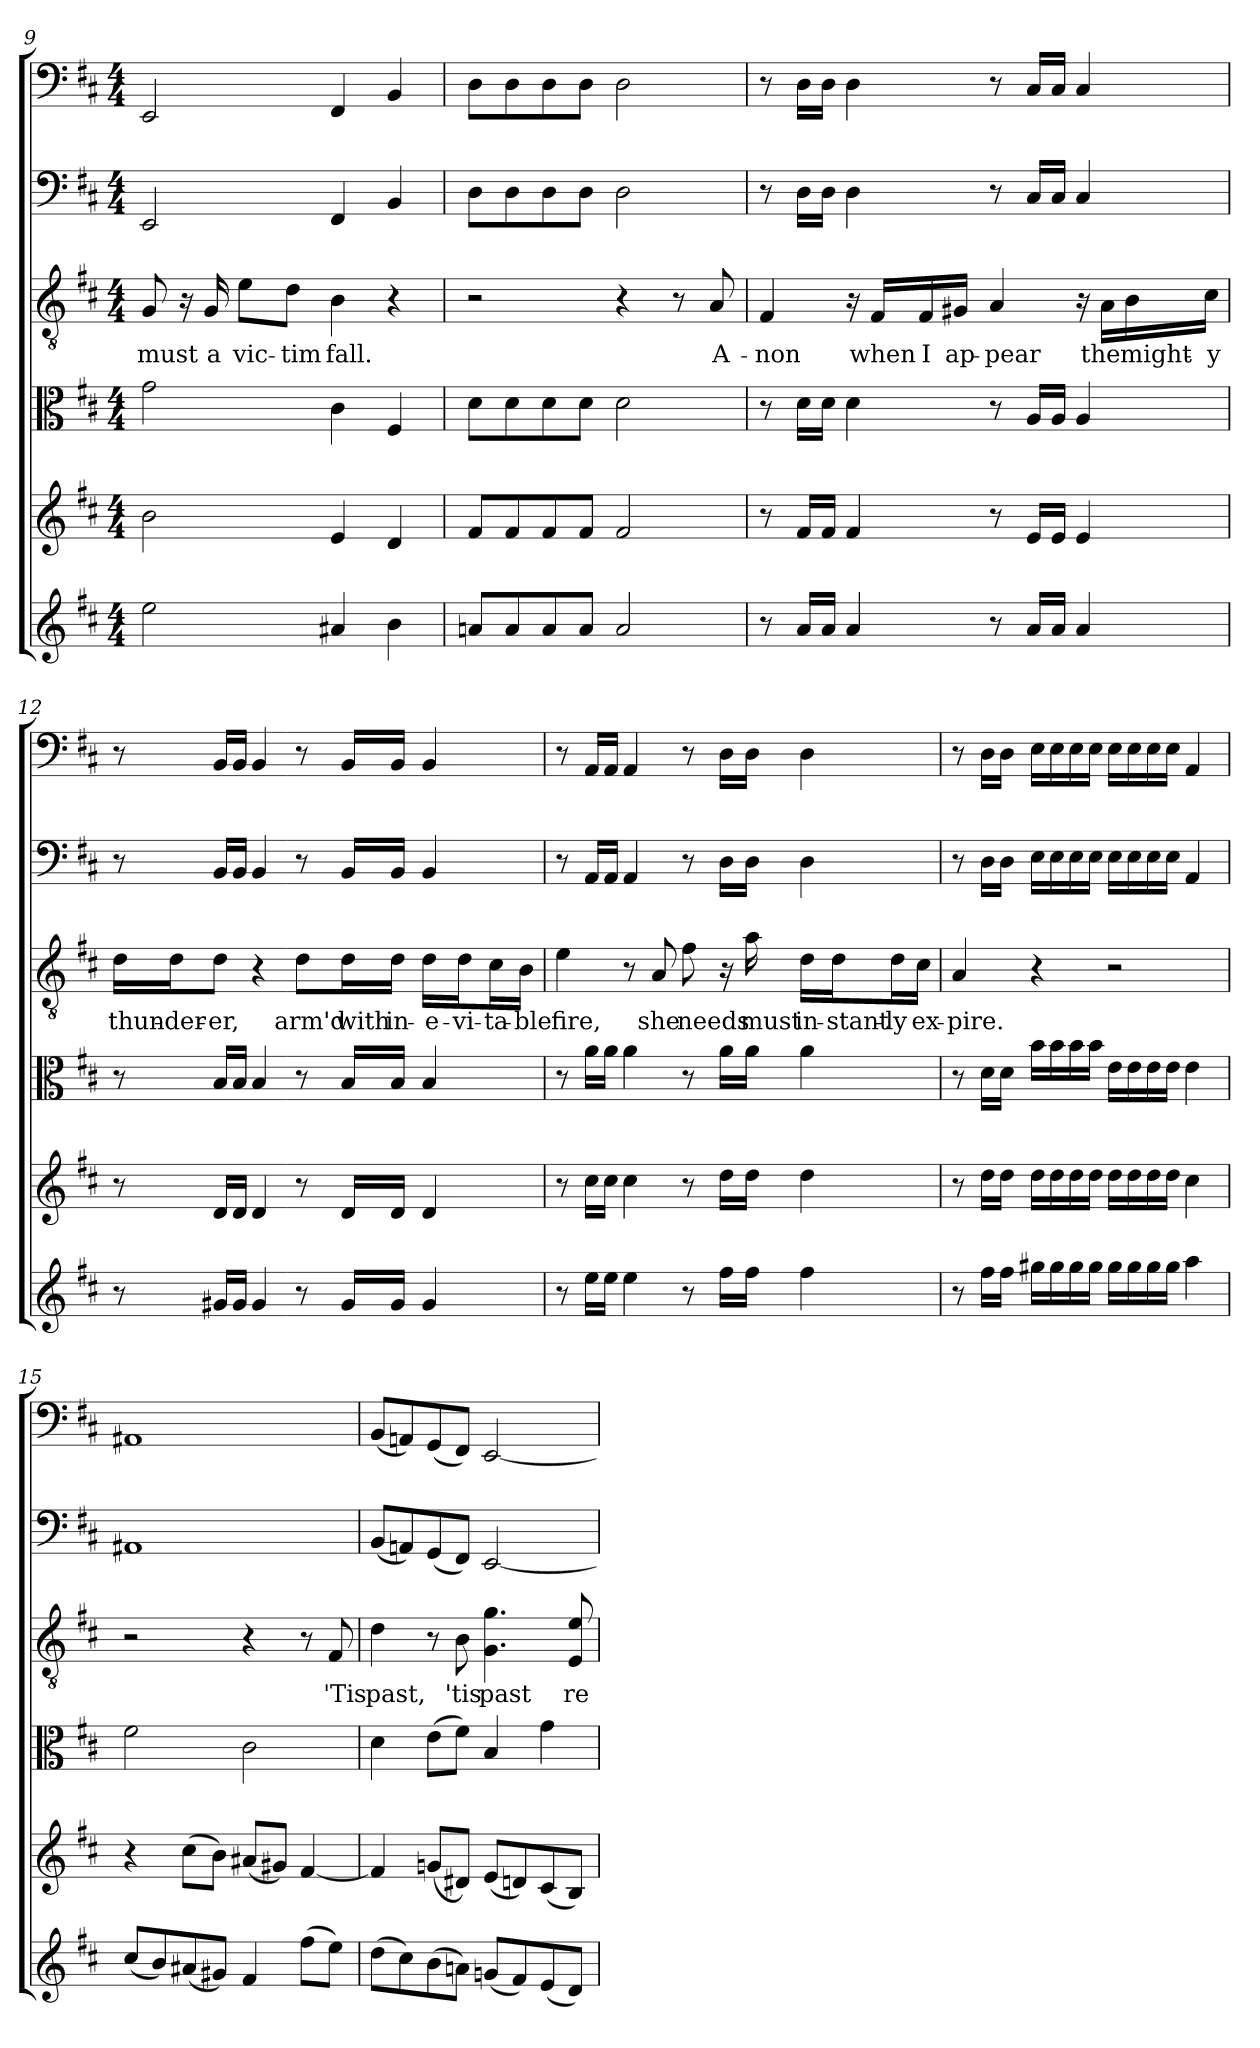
**kern	**kern	**kern	**kern	**text	**kern	**kern
*part6	*part5	*part4	*part3	*part3	*part2	*part1
*staff6	*staff5	*staff4	*staff3	*staff3	*staff2	*staff1
*clefG2	*clefG2	*clefC3	*clefGv2	*	*clefF4	*clefF4
*k[f#c#]	*k[f#c#]	*k[f#c#]	*k[f#c#]	*	*k[f#c#]	*k[f#c#]
*b:	*b:	*b:	*b:	*	*b:	*b:
*M4/4	*M4/4	*M4/4	*M4/4	*	*M4/4	*M4/4
=9	=9	=9	=9	=9	=9	=9
2ee\	2b\	2g\	8G/	must	2EE/	2EE/
.	.	.	16r	.	.	.
.	.	.	16G/	a	.	.
.	.	.	8e\L	vic-	.	.
.	.	.	8d\J	-tim	.	.
4a#X/	4e/	4c#\	4B\	fall.	4FF#/	4FF#/
4b\	4d/	4F#/	4r	.	4BB/	4BB/
=10	=10	=10	=10	=10	=10	=10
8an/L	8f#/L	8d\L	2r	.	8D\L	8D\L
8a/	8f#/	8d\	.	.	8D\	8D\
8a/	8f#/	8d\	.	.	8D\	8D\
8a/J	8f#/J	8d\J	.	.	8D\J	8D\J
2a/	2f#/	2d\	4r	.	2D\	2D\
.	.	.	8r	.	.	.
.	.	.	8A/	A-	.	.
=11	=11	=11	=11	=11	=11	=11
8r	8r	8r	4F#/	-non	8r	8r
16a/LL	16f#/LL	16d\LL	.	.	16D\LL	16D\LL
16a/JJ	16f#/JJ	16d\JJ	.	.	16D\JJ	16D\JJ
4a/	4f#/	4d\	16r	.	4D\	4D\
.	.	.	16F#/LL	when	.	.
.	.	.	16F#/	I	.	.
.	.	.	16G#X/JJ	ap-	.	.
8r	8r	8r	4A/	-pear	8r	8r
16a/LL	16e/LL	16A/LL	.	.	16C#/LL	16C#/LL
16a/JJ	16e/JJ	16A/JJ	.	.	16C#/JJ	16C#/JJ
4a/	4e/	4A/	16r	.	4C#/	4C#/
.	.	.	16A\LL	the	.	.
.	.	.	16B\	might-	.	.
.	.	.	16c#\JJ	-y	.	.
=12	=12	=12	=12	=12	=12	=12
8r	8r	8r	16d\LL	thun-	8r	8r
.	.	.	16d\J	-der-	.	.
16g#X/LL	16d/LL	16B/LL	8d\J	-er,	16BB/LL	16BB/LL
16g#/JJ	16d/JJ	16B/JJ	.	.	16BB/JJ	16BB/JJ
4g#/	4d/	4B/	4r	.	4BB/	4BB/
8r	8r	8r	8d\L	arm'd	8r	8r
16g#/LL	16d/LL	16B/LL	16d\L	with	16BB/LL	16BB/LL
16g#/JJ	16d/JJ	16B/JJ	16d\JJ	in-	16BB/JJ	16BB/JJ
4g#/	4d/	4B/	16d\LL	-e-	4BB/	4BB/
.	.	.	16d\J	-vi-	.	.
.	.	.	16c#\L	-ta-	.	.
.	.	.	16B\JJ	-ble	.	.
=13	=13	=13	=13	=13	=13	=13
8r	8r	8r	4e\	fire,	8r	8r
16ee\LL	16cc#\LL	16a\LL	.	.	16AA/LL	16AA/LL
16ee\JJ	16cc#\JJ	16a\JJ	.	.	16AA/JJ	16AA/JJ
4ee\	4cc#\	4a\	8r	.	4AA/	4AA/
.	.	.	8A/	she	.	.
8r	8r	8r	8f#\	needs	8r	8r
16ff#\LL	16dd\LL	16a\LL	16r	.	16D\LL	16D\LL
16ff#\JJ	16dd\JJ	16a\JJ	16a\	must	16D\JJ	16D\JJ
4ff#\	4dd\	4a\	16d\LL	in-	4D\	4D\
.	.	.	16d\J	-stant-	.	.
.	.	.	16d\L	-ly	.	.
.	.	.	16c#\JJ	ex-	.	.
=14	=14	=14	=14	=14	=14	=14
8r	8r	8r	4A/	-pire.	8r	8r
16ff#\LL	16dd\LL	16d\LL	.	.	16D\LL	16D\LL
16ff#\JJ	16dd\JJ	16d\JJ	.	.	16D\JJ	16D\JJ
16gg#X\LL	16dd\LL	16b\LL	4r	.	16E\LL	16E\LL
16gg#\	16dd\	16b\	.	.	16E\	16E\
16gg#\	16dd\	16b\	.	.	16E\	16E\
16gg#\JJ	16dd\JJ	16b\JJ	.	.	16E\JJ	16E\JJ
16gg#\LL	16dd\LL	16e\LL	2r	.	16E\LL	16E\LL
16gg#\	16dd\	16e\	.	.	16E\	16E\
16gg#\	16dd\	16e\	.	.	16E\	16E\
16gg#\JJ	16dd\JJ	16e\JJ	.	.	16E\JJ	16E\JJ
4aa\	4cc#\	4e\	.	.	4AA/	4AA/
=15	=15	=15	=15	=15	=15	=15
(8cc#/L	4r	2f#\	2r	.	1AA#X/	1AA#X/
8b/)	.	.	.	.	.	.
(8a#X/	(8cc#\L	.	.	.	.	.
8g#X/J)	8b\J)	.	.	.	.	.
4f#/	(8a#X/L	2c#\	4r	.	.	.
.	8g#X/J)	.	.	.	.	.
(8ff#\L	[4f#/	.	8r	.	.	.
8ee\J)	.	.	8F#/	'Tis	.	.
=16	=16	=16	=16	=16	=16	=16
(8dd\L	4f#/]	4d\	4d\	past,	(8BB/L	(8BB/L
8cc#\)	.	.	.	.	8AAn/)	8AAn/)
(8b\	(8gn/L	(8e\L	8r	.	(8GG/	(8GG/
8an\J)	8d#X/J)	8f#\J)	8B\	'tis	8FF#/J)	8FF#/J)
(8gn/L	(8e/L	4B/	4.G\ 4.g\	past	[2EE/	[2EE/
8f#/)	8dn/)	.	.	.	.	.
(8e/	(8c#/	4g\	.	.	.	.
8d/J)	8B/J)	.	8E/ 8e/	re-	.	.
=	=	=	=	=	=	=
*-	*-	*-	*-	*-	*-	*-
